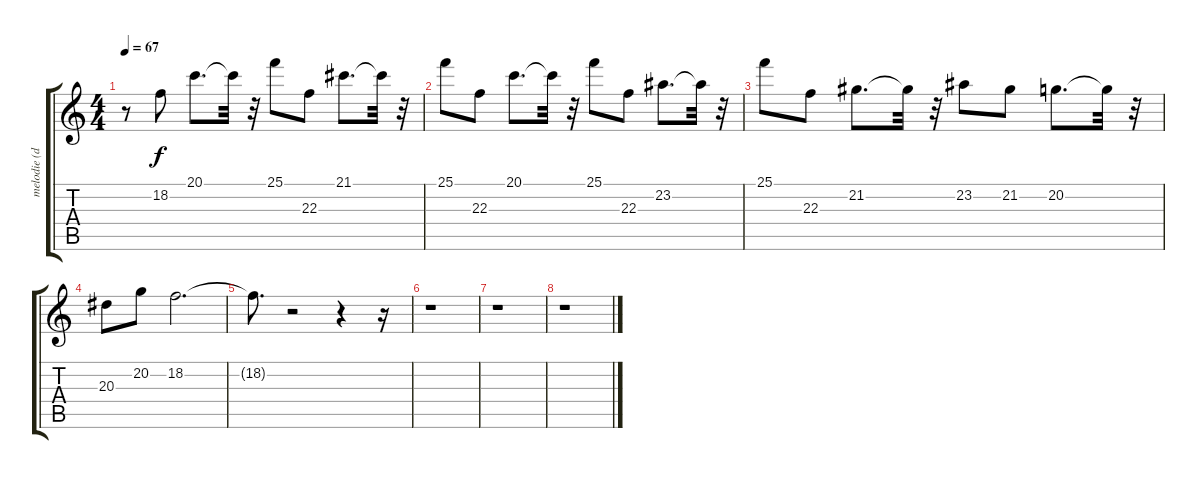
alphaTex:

\track ("melodie (doublure)" "melodie (d") {instrument musicbox}
\staff {score tabs}
\tuning (E4 B3 G3 D3 A2 E2) {hide}
\ts (4 4)
\tempo 67
\clef g2
\ks c
r.8{dy f} 18.2.8 20.1.8{d} 20.1{t}.32 r.32 25.1.8 22.3.8 21.1.8{d} 21.1{t}.32 r.32 |
25.1.8 22.3.8 20.1.8{d} 20.1{t}.32 r.32 25.1.8 22.3.8 23.2.8{d} 23.2{t}.32 r.32 |
25.1.8 22.3.8 21.2.8{d} 21.2{t}.32 r.32 23.2.8 21.2.8 20.2.8{d} 20.2{t}.32 r.32 |
20.3.8 20.2.8 18.2.2{d} |
18.2{t}.8{d} r.2 r.4 r.16 |
r.1 |
r.1 |
r.1
